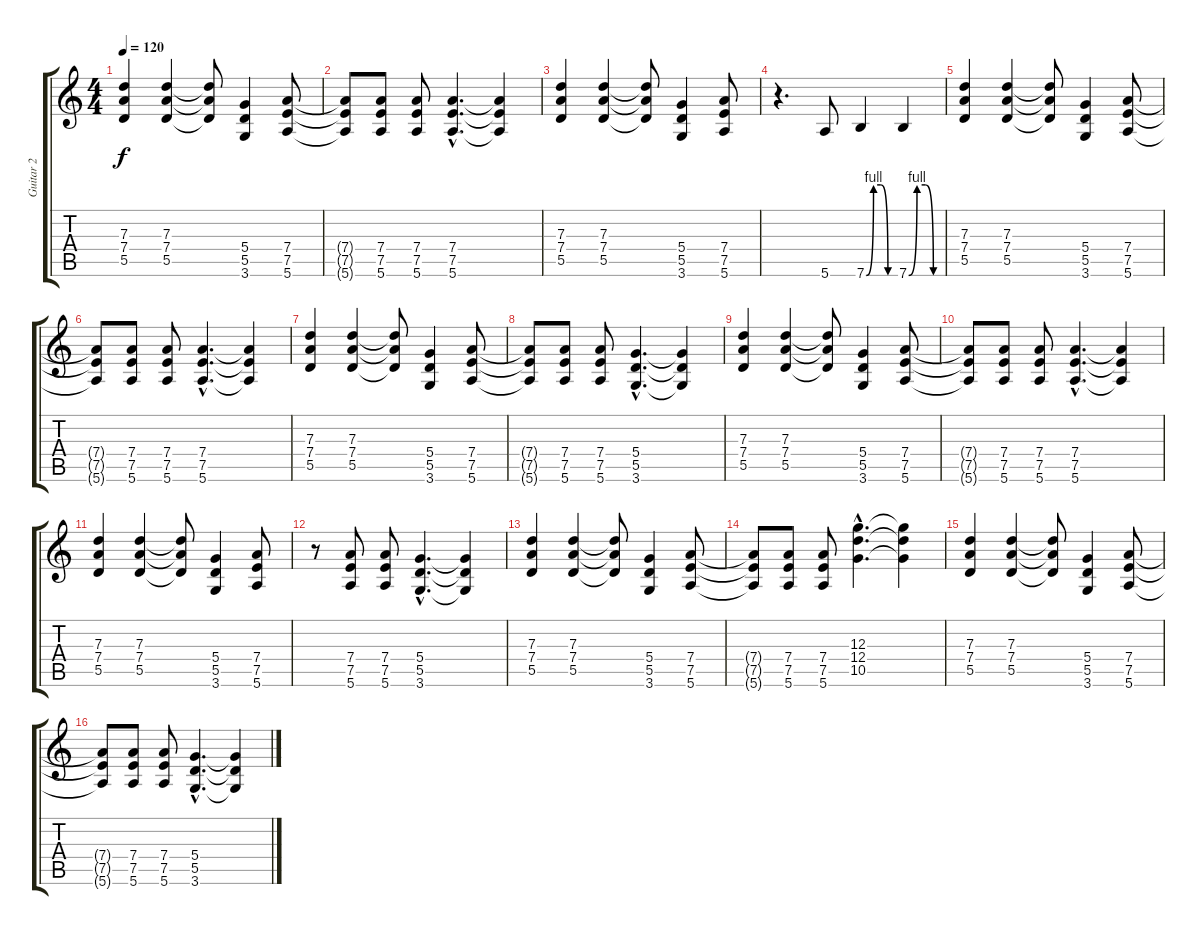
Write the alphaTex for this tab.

\track ("Guitar 2" "Guitar 2") {instrument distortionguitar}
\staff {score tabs}
\tuning (E4 B3 G3 D3 A2 E2) {hide}
\ts (4 4)
\tempo 120
\clef g2
\ks c
(7.3 7.4 5.5).4{dy f} (7.3 7.4 5.5).4 (7.3{t} 7.4{t} 5.5{t}).8 (5.4 5.5 3.6).4 (7.4 7.5 5.6).8 |
(7.4{t} 7.5{t} 5.6{t}).8 (7.4 7.5 5.6).8 (7.4 7.5 5.6).8 (7.4{hac} 7.5{hac} 5.6{hac}).4{d} (7.4{t} 7.5{t} 5.6{t}).4 |
(7.3 7.4 5.5).4 (7.3 7.4 5.5).4 (7.3{t} 7.4{t} 5.5{t}).8 (5.4 5.5 3.6).4 (7.4 7.5 5.6).8 |
r.4{d} 5.6.8 7.6{be (custom 0 0 15 4 30 4 45 0 60 0)}.4 7.6{be (custom 0 0 15 4 30 4 45 0 60 0)}.4 |
(7.3 7.4 5.5).4 (7.3 7.4 5.5).4 (7.3{t} 7.4{t} 5.5{t}).8 (5.4 5.5 3.6).4 (7.4 7.5 5.6).8 |
(7.4{t} 7.5{t} 5.6{t}).8 (7.4 7.5 5.6).8 (7.4 7.5 5.6).8 (7.4{hac} 7.5{hac} 5.6{hac}).4{d} (7.4{t} 7.5{t} 5.6{t}).4 |
(7.3 7.4 5.5).4 (7.3 7.4 5.5).4 (7.3{t} 7.4{t} 5.5{t}).8 (5.4 5.5 3.6).4 (7.4 7.5 5.6).8 |
(7.4{t} 7.5{t} 5.6{t}).8 (7.4 7.5 5.6).8 (7.4 7.5 5.6).8 (5.4{hac} 5.5{hac} 3.6{hac}).4{d} (5.4{t} 5.5{t} 3.6{t}).4 |
(7.3 7.4 5.5).4 (7.3 7.4 5.5).4 (7.3{t} 7.4{t} 5.5{t}).8 (5.4 5.5 3.6).4 (7.4 7.5 5.6).8 |
(7.4{t} 7.5{t} 5.6{t}).8 (7.4 7.5 5.6).8 (7.4 7.5 5.6).8 (7.4{hac} 7.5{hac} 5.6{hac}).4{d} (7.4{t} 7.5{t} 5.6{t}).4 |
(7.3 7.4 5.5).4 (7.3 7.4 5.5).4 (7.3{t} 7.4{t} 5.5{t}).8 (5.4 5.5 3.6).4 (7.4 7.5 5.6).8 |
r.8 (7.4 7.5 5.6).8 (7.4 7.5 5.6).8 (5.4{hac} 5.5{hac} 3.6{hac}).4{d} (5.4{t} 5.5{t} 3.6{t}).4 |
(7.3 7.4 5.5).4 (7.3 7.4 5.5).4 (7.3{t} 7.4{t} 5.5{t}).8 (5.4 5.5 3.6).4 (7.4 7.5 5.6).8 |
(7.4{t} 7.5{t} 5.6{t}).8 (7.4 7.5 5.6).8 (7.4 7.5 5.6).8 (12.3{hac} 12.4{hac} 10.5{hac}).4{d} (12.3{t} 12.4{t} 10.5{t}).4 |
(7.3 7.4 5.5).4 (7.3 7.4 5.5).4 (7.3{t} 7.4{t} 5.5{t}).8 (5.4 5.5 3.6).4 (7.4 7.5 5.6).8 |
(7.4{t} 7.5{t} 5.6{t}).8 (7.4 7.5 5.6).8 (7.4 7.5 5.6).8 (5.4{hac} 5.5{hac} 3.6{hac}).4{d} (5.4{t} 5.5{t} 3.6{t}).4
